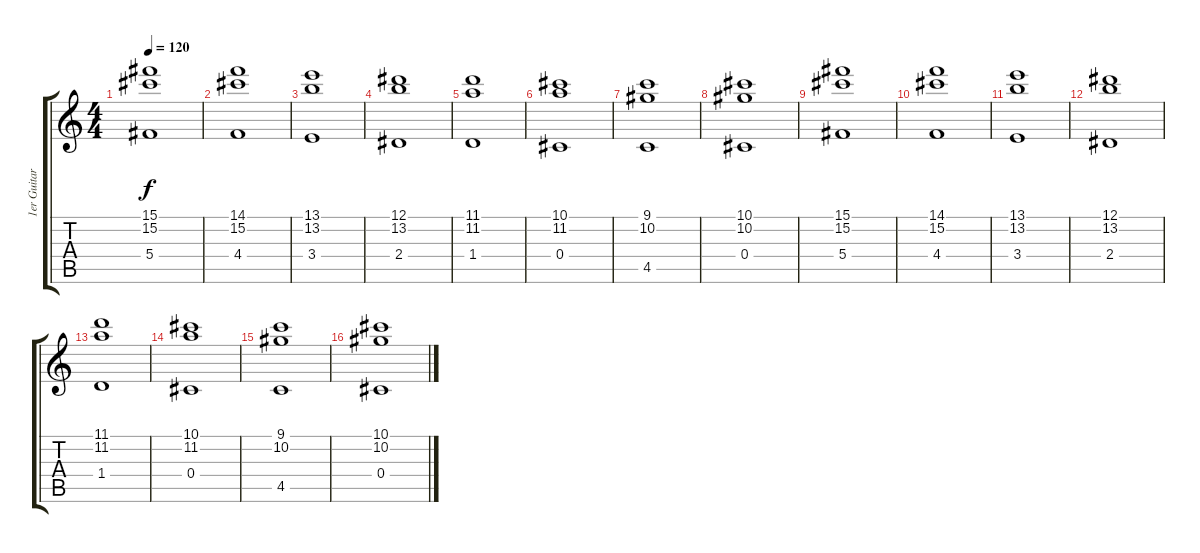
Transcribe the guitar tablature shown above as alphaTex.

\track ("1er Guitarra Acustica" "1er Guitar") {instrument acousticguitarnylon}
\staff {score tabs}
\tuning (Eb4 Bb3 Gb3 Db3 Ab2 Eb2) {hide}
\ts (4 4)
\tempo 120
\clef g2
\ks c
(15.1 15.2 5.4).1{dy f instrument brasssection} |
(14.1 15.2 4.4).1{instrument brasssection} |
(13.1 13.2 3.4).1{instrument brasssection} |
(12.1 13.2 2.4).1{instrument brasssection} |
(11.1 11.2 1.4).1{instrument brasssection} |
(10.1 11.2 0.4).1{instrument brasssection} |
(9.1 10.2 4.5).1{instrument brasssection} |
(10.1 10.2 0.4).1{instrument brasssection} |
(15.1 15.2 5.4).1{instrument brasssection} |
(14.1 15.2 4.4).1{instrument brasssection} |
(13.1 13.2 3.4).1{instrument brasssection} |
(12.1 13.2 2.4).1{instrument brasssection} |
(11.1 11.2 1.4).1{instrument brasssection} |
(10.1 11.2 0.4).1{instrument brasssection} |
(9.1 10.2 4.5).1{instrument brasssection} |
(10.1 10.2 0.4).1{instrument brasssection}
